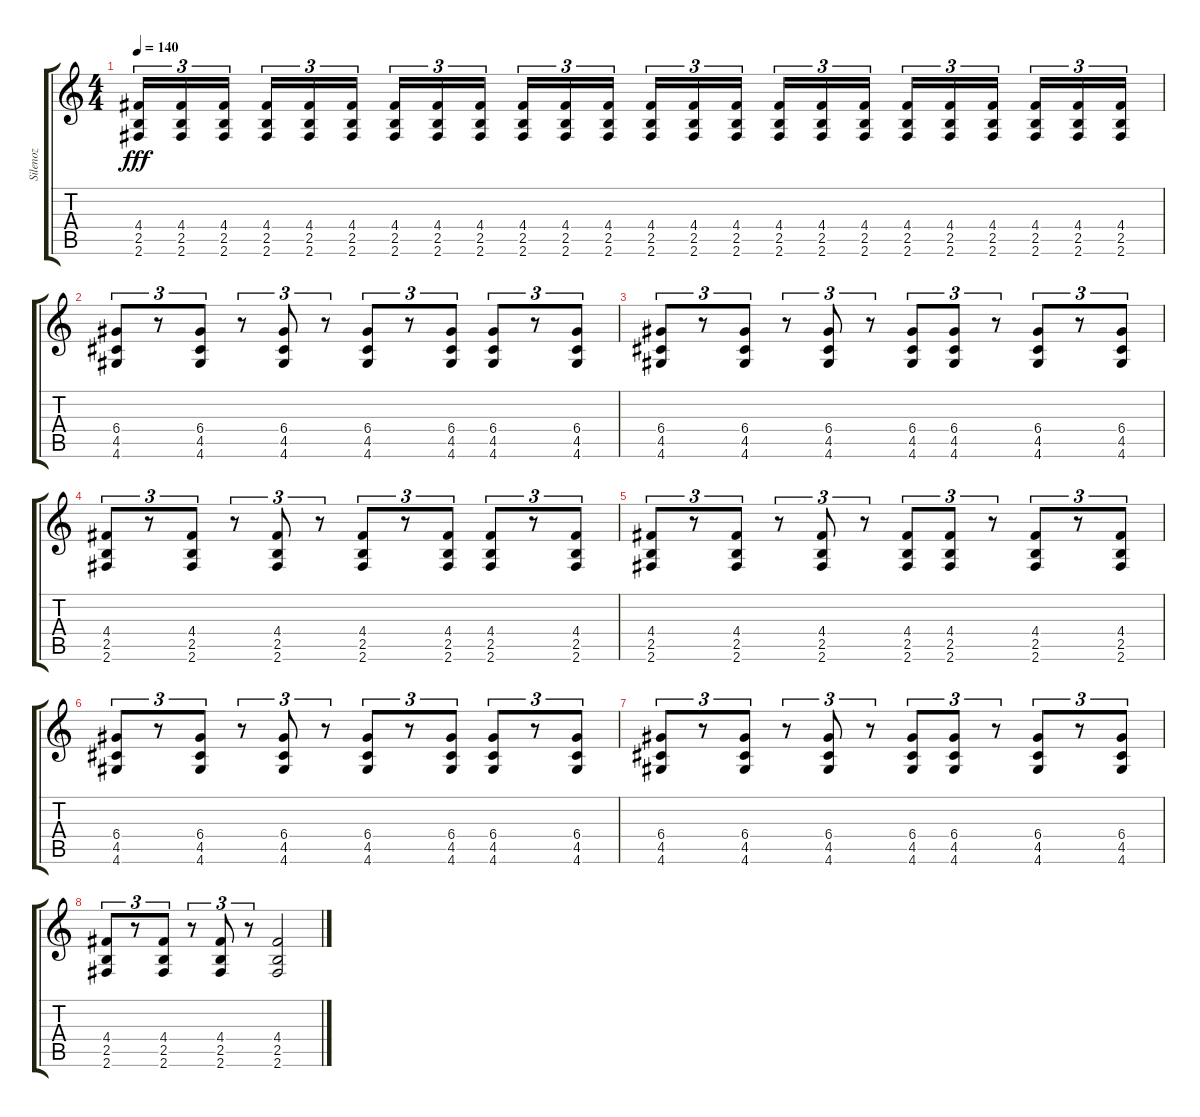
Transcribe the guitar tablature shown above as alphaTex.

\track ("Silenoz" "Silenoz") {instrument distortionguitar}
\staff {score tabs}
\tuning (E4 B3 G3 D3 A2 E2) {hide}
\ts (4 4)
\tempo 140
\clef g2
\ks c
(4.4 2.5 2.6).16{tu (3 2) dy fff} (4.4 2.5 2.6).16{tu (3 2)} (4.4 2.5 2.6).16{tu (3 2)} (4.4 2.5 2.6).16{tu (3 2)} (4.4 2.5 2.6).16{tu (3 2)} (4.4 2.5 2.6).16{tu (3 2)} (4.4 2.5 2.6).16{tu (3 2)} (4.4 2.5 2.6).16{tu (3 2)} (4.4 2.5 2.6).16{tu (3 2)} (4.4 2.5 2.6).16{tu (3 2)} (4.4 2.5 2.6).16{tu (3 2)} (4.4 2.5 2.6).16{tu (3 2)} (4.4 2.5 2.6).16{tu (3 2)} (4.4 2.5 2.6).16{tu (3 2)} (4.4 2.5 2.6).16{tu (3 2)} (4.4 2.5 2.6).16{tu (3 2)} (4.4 2.5 2.6).16{tu (3 2)} (4.4 2.5 2.6).16{tu (3 2)} (4.4 2.5 2.6).16{tu (3 2)} (4.4 2.5 2.6).16{tu (3 2)} (4.4 2.5 2.6).16{tu (3 2)} (4.4 2.5 2.6).16{tu (3 2)} (4.4 2.5 2.6).16{tu (3 2)} (4.4 2.5 2.6).16{tu (3 2)} |
(6.4 4.5 4.6).8{tu (3 2)} r.8{tu (3 2)} (6.4 4.5 4.6).8{tu (3 2)} r.8{tu (3 2)} (6.4 4.5 4.6).8{tu (3 2)} r.8{tu (3 2)} (6.4 4.5 4.6).8{tu (3 2)} r.8{tu (3 2)} (6.4 4.5 4.6).8{tu (3 2)} (6.4 4.5 4.6).8{tu (3 2)} r.8{tu (3 2)} (6.4 4.5 4.6).8{tu (3 2)} |
(6.4 4.5 4.6).8{tu (3 2)} r.8{tu (3 2)} (6.4 4.5 4.6).8{tu (3 2)} r.8{tu (3 2)} (6.4 4.5 4.6).8{tu (3 2)} r.8{tu (3 2)} (6.4 4.5 4.6).8{tu (3 2)} (6.4 4.5 4.6).8{tu (3 2)} r.8{tu (3 2)} (6.4 4.5 4.6).8{tu (3 2)} r.8{tu (3 2)} (6.4 4.5 4.6).8{tu (3 2)} |
(4.4 2.5 2.6).8{tu (3 2)} r.8{tu (3 2)} (4.4 2.5 2.6).8{tu (3 2)} r.8{tu (3 2)} (4.4 2.5 2.6).8{tu (3 2)} r.8{tu (3 2)} (4.4 2.5 2.6).8{tu (3 2)} r.8{tu (3 2)} (4.4 2.5 2.6).8{tu (3 2)} (4.4 2.5 2.6).8{tu (3 2)} r.8{tu (3 2)} (4.4 2.5 2.6).8{tu (3 2)} |
(4.4 2.5 2.6).8{tu (3 2)} r.8{tu (3 2)} (4.4 2.5 2.6).8{tu (3 2)} r.8{tu (3 2)} (4.4 2.5 2.6).8{tu (3 2)} r.8{tu (3 2)} (4.4 2.5 2.6).8{tu (3 2)} (4.4 2.5 2.6).8{tu (3 2)} r.8{tu (3 2)} (4.4 2.5 2.6).8{tu (3 2)} r.8{tu (3 2)} (4.4 2.5 2.6).8{tu (3 2)} |
(6.4 4.5 4.6).8{tu (3 2)} r.8{tu (3 2)} (6.4 4.5 4.6).8{tu (3 2)} r.8{tu (3 2)} (6.4 4.5 4.6).8{tu (3 2)} r.8{tu (3 2)} (6.4 4.5 4.6).8{tu (3 2)} r.8{tu (3 2)} (6.4 4.5 4.6).8{tu (3 2)} (6.4 4.5 4.6).8{tu (3 2)} r.8{tu (3 2)} (6.4 4.5 4.6).8{tu (3 2)} |
(6.4 4.5 4.6).8{tu (3 2)} r.8{tu (3 2)} (6.4 4.5 4.6).8{tu (3 2)} r.8{tu (3 2)} (6.4 4.5 4.6).8{tu (3 2)} r.8{tu (3 2)} (6.4 4.5 4.6).8{tu (3 2)} (6.4 4.5 4.6).8{tu (3 2)} r.8{tu (3 2)} (6.4 4.5 4.6).8{tu (3 2)} r.8{tu (3 2)} (6.4 4.5 4.6).8{tu (3 2)} |
(4.4 2.5 2.6).8{tu (3 2)} r.8{tu (3 2)} (4.4 2.5 2.6).8{tu (3 2)} r.8{tu (3 2)} (4.4 2.5 2.6).8{tu (3 2)} r.8{tu (3 2)} (4.4 2.5 2.6).2
